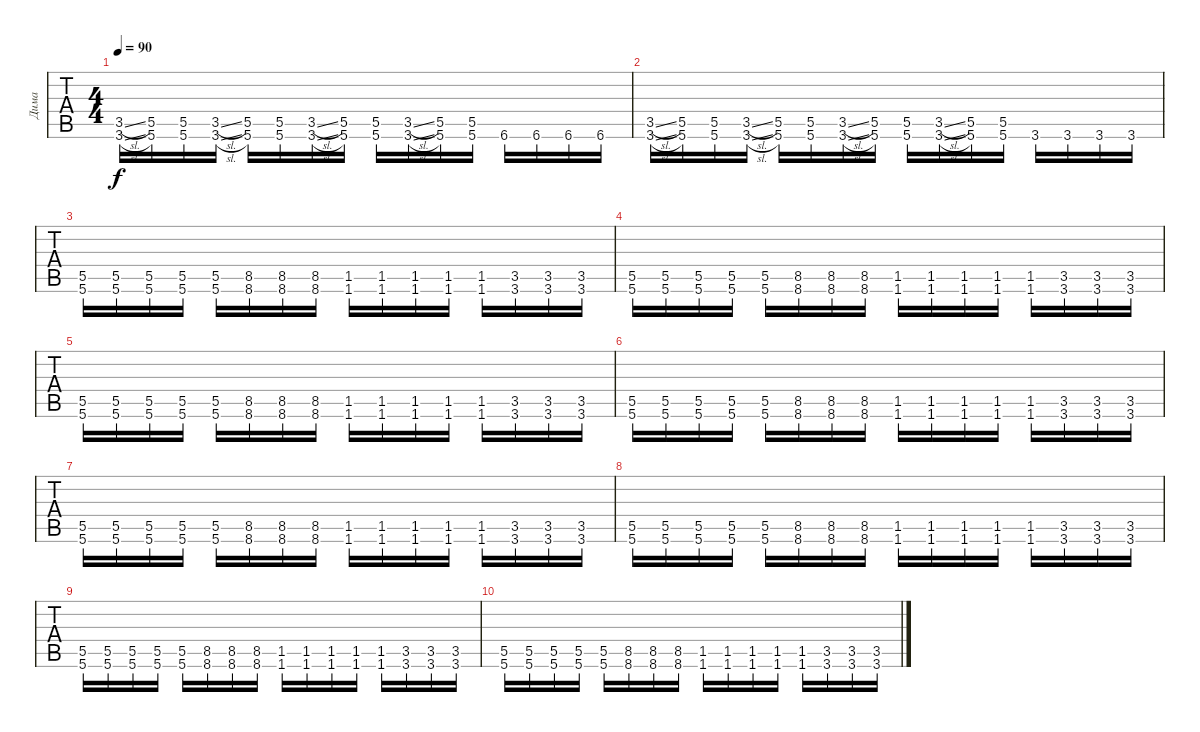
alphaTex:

\track ("Дима" "Дима") {instrument distortionguitar}
\staff {tabs}
\tuning (Eb4 Bb3 Gb3 Db3 Ab2 Db2) {hide}
\ts (4 4)
\tempo 90
\clef g2
\ks f#minor
(3.5{sl} 3.6{sl}).16{dy f instrument distortionguitar} (5.5 5.6).16 (5.5 5.6).16 (3.5{sl} 3.6{sl}).16 (5.5 5.6).16 (5.5 5.6).16 (3.5{sl} 3.6{sl}).16 (5.5 5.6).16 (5.5 5.6).16 (3.5{sl} 3.6{sl}).16 (5.5 5.6).16 (5.5 5.6).16 6.6.16 6.6.16 6.6.16 6.6.16 |
(3.5{sl} 3.6{sl}).16{instrument distortionguitar} (5.5 5.6).16 (5.5 5.6).16 (3.5{sl} 3.6{sl}).16 (5.5 5.6).16 (5.5 5.6).16 (3.5{sl} 3.6{sl}).16 (5.5 5.6).16 (5.5 5.6).16 (3.5{sl} 3.6{sl}).16 (5.5 5.6).16 (5.5 5.6).16 3.6.16 3.6.16 3.6.16 3.6.16 |
(5.5 5.6).16 (5.5 5.6).16 (5.5 5.6).16 (5.5 5.6).16 (5.5 5.6).16 (8.5 8.6).16 (8.5 8.6).16 (8.5 8.6).16 (1.5 1.6).16 (1.5 1.6).16 (1.5 1.6).16 (1.5 1.6).16 (1.5 1.6).16 (3.5 3.6).16 (3.5 3.6).16 (3.5 3.6).16 |
(5.5 5.6).16 (5.5 5.6).16 (5.5 5.6).16 (5.5 5.6).16 (5.5 5.6).16 (8.5 8.6).16 (8.5 8.6).16 (8.5 8.6).16 (1.5 1.6).16 (1.5 1.6).16 (1.5 1.6).16 (1.5 1.6).16 (1.5 1.6).16 (3.5 3.6).16 (3.5 3.6).16 (3.5 3.6).16 |
(5.5 5.6).16 (5.5 5.6).16 (5.5 5.6).16 (5.5 5.6).16 (5.5 5.6).16 (8.5 8.6).16 (8.5 8.6).16 (8.5 8.6).16 (1.5 1.6).16 (1.5 1.6).16 (1.5 1.6).16 (1.5 1.6).16 (1.5 1.6).16 (3.5 3.6).16 (3.5 3.6).16 (3.5 3.6).16 |
(5.5 5.6).16 (5.5 5.6).16 (5.5 5.6).16 (5.5 5.6).16 (5.5 5.6).16 (8.5 8.6).16 (8.5 8.6).16 (8.5 8.6).16 (1.5 1.6).16 (1.5 1.6).16 (1.5 1.6).16 (1.5 1.6).16 (1.5 1.6).16 (3.5 3.6).16 (3.5 3.6).16 (3.5 3.6).16 |
(5.5 5.6).16 (5.5 5.6).16 (5.5 5.6).16 (5.5 5.6).16 (5.5 5.6).16 (8.5 8.6).16 (8.5 8.6).16 (8.5 8.6).16 (1.5 1.6).16 (1.5 1.6).16 (1.5 1.6).16 (1.5 1.6).16 (1.5 1.6).16 (3.5 3.6).16 (3.5 3.6).16 (3.5 3.6).16 |
(5.5 5.6).16 (5.5 5.6).16 (5.5 5.6).16 (5.5 5.6).16 (5.5 5.6).16 (8.5 8.6).16 (8.5 8.6).16 (8.5 8.6).16 (1.5 1.6).16 (1.5 1.6).16 (1.5 1.6).16 (1.5 1.6).16 (1.5 1.6).16 (3.5 3.6).16 (3.5 3.6).16 (3.5 3.6).16 |
(5.5 5.6).16 (5.5 5.6).16 (5.5 5.6).16 (5.5 5.6).16 (5.5 5.6).16 (8.5 8.6).16 (8.5 8.6).16 (8.5 8.6).16 (1.5 1.6).16 (1.5 1.6).16 (1.5 1.6).16 (1.5 1.6).16 (1.5 1.6).16 (3.5 3.6).16 (3.5 3.6).16 (3.5 3.6).16 |
(5.5 5.6).16 (5.5 5.6).16 (5.5 5.6).16 (5.5 5.6).16 (5.5 5.6).16 (8.5 8.6).16 (8.5 8.6).16 (8.5 8.6).16 (1.5 1.6).16 (1.5 1.6).16 (1.5 1.6).16 (1.5 1.6).16 (1.5 1.6).16 (3.5 3.6).16 (3.5 3.6).16 (3.5 3.6).16
